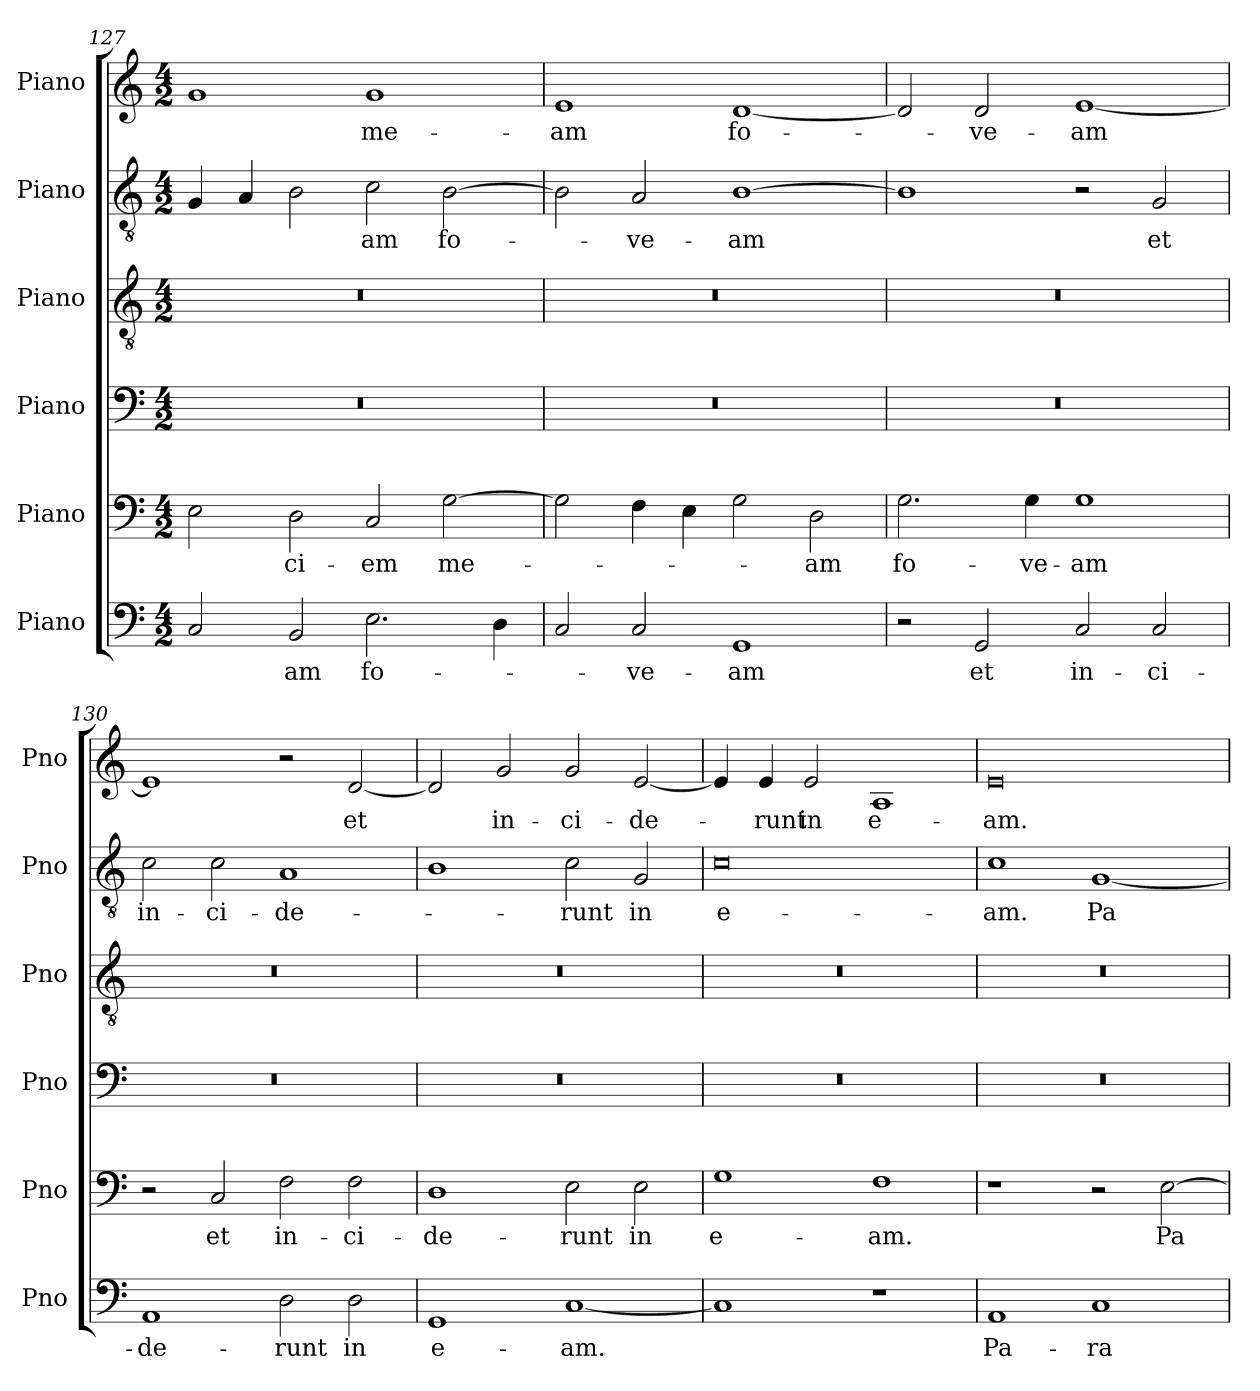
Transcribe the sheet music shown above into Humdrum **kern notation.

**kern	**text	**kern	**text	**kern	**kern	**kern	**text	**kern	**text
*part6	*part6	*part5	*part5	*part4	*part3	*part2	*part2	*part1	*part1
*staff6	*staff6	*staff5	*staff5	*staff4	*staff3	*staff2	*staff2	*staff1	*staff1
*I"Piano	*	*I"Piano	*	*I"Piano	*I"Piano	*I"Piano	*	*I"Piano	*
*I'Pno	*	*I'Pno	*	*I'Pno	*I'Pno	*I'Pno	*	*I'Pno	*
*clefF4	*	*clefF4	*	*clefF4	*clefGv2	*clefGv2	*	*clefG2	*
*k[]	*	*k[]	*	*k[]	*k[]	*k[]	*	*k[]	*
*M4/2	*	*M4/2	*	*M4/2	*M4/2	*M4/2	*	*M4/2	*
=127	=127	=127	=127	=127	=127	=127	=127	=127	=127
2C/	.	2E\	.	0r	0r	4G/	.	1g	.
.	.	.	.	.	.	4A/	.	.	.
!	!LO:LY:b	!	!LO:LY:b	!	!	!	!	!	!
2BB/	-am	2D\	-ci-	.	.	2B\	.	.	.
!	!LO:LY:b	!	!LO:LY:b	!	!	!	!LO:LY:b	!	!LO:LY:b
2.E\	fo­-	2C/	-em	.	.	2c\	-am	1g	me-
!	!	!	!LO:LY:b	!	!	!	!LO:LY:b	!	!
.	.	[2G\	me-	.	.	[2B\	fo­-	.	.
4D\	.	.	.	.	.	.	.	.	.
!!LO:LB:g=z
=128	=128	=128	=128	=128	=128	=128	=128	=128	=128
!	!	!	!	!	!	!	!	!	!LO:LY:b
2C/	.	2G\]	.	0r	0r	2B\]	.	1e	-am
!	!LO:LY:b	!	!	!	!	!	!LO:LY:b	!	!
2C/	-ve-	4F\	.	.	.	2A/	-ve-	.	.
.	.	4E\	.	.	.	.	.	.	.
!	!LO:LY:b	!	!	!	!	!	!LO:LY:b	!	!LO:LY:b
1GG	-am	2G\	.	.	.	[1B	-am	[1d	fo-
!	!	!	!LO:LY:b	!	!	!	!	!	!
.	.	2D\	-am	.	.	.	.	.	.
=129	=129	=129	=129	=129	=129	=129	=129	=129	=129
!	!	!	!LO:LY:b	!	!	!	!	!	!
2r	.	2.G\	fo­-	0r	0r	1B]	.	2d/]	.
!	!LO:LY:b	!	!	!	!	!	!	!	!LO:LY:b
2GG/	et	.	.	.	.	.	.	2d/	-ve-
!	!	!	!LO:LY:b	!	!	!	!	!	!
.	.	4G\	-ve-	.	.	.	.	.	.
!	!LO:LY:b	!	!LO:LY:b	!	!	!	!	!	!LO:LY:b
2C/	in-	1G	-am	.	.	2r	.	[1e	-am
!	!LO:LY:b	!	!	!	!	!	!LO:LY:b	!	!
2C/	-ci-	.	.	.	.	2G/	et	.	.
=130	=130	=130	=130	=130	=130	=130	=130	=130	=130
!	!LO:LY:b	!	!	!	!	!	!LO:LY:b	!	!
1AA	-de­-	2r	.	0r	0r	2c\	in-	1e]	.
!	!	!	!LO:LY:b	!	!	!	!LO:LY:b	!	!
.	.	2C/	et	.	.	2c\	-ci­-	.	.
!	!LO:LY:b	!	!LO:LY:b	!	!	!	!LO:LY:b	!	!
2D\	-runt	2F\	in­-	.	.	1A	-de-	2r	.
!	!LO:LY:b	!	!LO:LY:b	!	!	!	!	!	!LO:LY:b
2D\	in	2F\	-ci­-	.	.	.	.	[2d/	et
=131	=131	=131	=131	=131	=131	=131	=131	=131	=131
!	!LO:LY:b	!	!LO:LY:b	!	!	!	!	!	!
1GG	e-	1D	-de-	0r	0r	1B	.	2d/]	.
!	!	!	!	!	!	!	!	!	!LO:LY:b
.	.	.	.	.	.	.	.	2g/	in-
!	!LO:LY:b	!	!LO:LY:b	!	!	!	!LO:LY:b	!	!LO:LY:b
[1C	-am.	2E\	-runt	.	.	2c\	-runt	2g/	-ci­-
!	!	!	!LO:LY:b	!	!	!	!LO:LY:b	!	!LO:LY:b
.	.	2E\	in	.	.	2G/	in	[2e/	-de-
=132	=132	=132	=132	=132	=132	=132	=132	=132	=132
!	!	!	!LO:LY:b	!	!	!	!LO:LY:b	!	!
1C]	.	1G	e­-	0r	0r	0c	e-	4e/]	.
!	!	!	!	!	!	!	!	!	!LO:LY:b
.	.	.	.	.	.	.	.	4e/	-runt
!	!	!	!	!	!	!	!	!	!LO:LY:b
.	.	.	.	.	.	.	.	2e/	in
!	!	!	!LO:LY:b	!	!	!	!	!	!LO:LY:b
1r	.	1F	-am.	.	.	.	.	1A	e­-
=133	=133	=133	=133	=133	=133	=133	=133	=133	=133
!	!LO:LY:b	!	!	!	!	!	!LO:LY:b	!	!LO:LY:b
1AA	Pa­-	1r	.	0r	0r	1c	-am.	0e	-am.
!	!LO:LY:b	!	!	!	!	!	!LO:LY:b	!	!
1C	-ra­-	2r	.	.	.	[1G	Pa-	.	.
!	!	!	!LO:LY:b	!	!	!	!	!	!
.	.	[2E\	Pa­-	.	.	.	.	.	.
=	=	=	=	=	=	=	=	=	=
*-	*-	*-	*-	*-	*-	*-	*-	*-	*-
